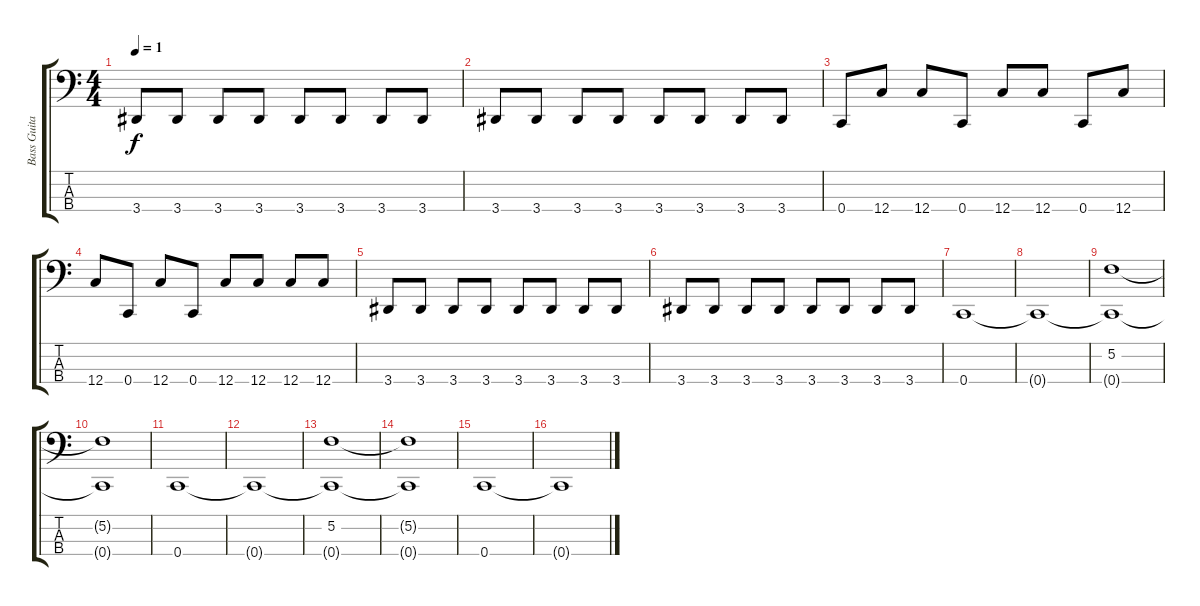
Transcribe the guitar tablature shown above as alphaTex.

\track ("Bass Guitar" "Bass Guita") {instrument electricbassfinger}
\staff {score tabs}
\tuning (F2 C2 G1 C1) {hide}
\ts (4 4)
\tempo 1
\clef f4
\ks c
3.4.8{dy f} 3.4.8 3.4.8 3.4.8 3.4.8 3.4.8 3.4.8 3.4.8 |
3.4.8 3.4.8 3.4.8 3.4.8 3.4.8 3.4.8 3.4.8 3.4.8 |
0.4.8 12.4.8 12.4.8 0.4.8 12.4.8 12.4.8 0.4.8 12.4.8 |
12.4.8 0.4.8 12.4.8 0.4.8 12.4.8 12.4.8 12.4.8 12.4.8 |
3.4.8 3.4.8 3.4.8 3.4.8 3.4.8 3.4.8 3.4.8 3.4.8 |
3.4.8 3.4.8 3.4.8 3.4.8 3.4.8 3.4.8 3.4.8 3.4.8 |
0.4.1 |
0.4{t}.1 |
(5.2 0.4{t}).1 |
(5.2{t} 0.4{t}).1 |
0.4.1 |
0.4{t}.1 |
(5.2 0.4{t}).1 |
(5.2{t} 0.4{t}).1 |
0.4.1 |
0.4{t}.1
